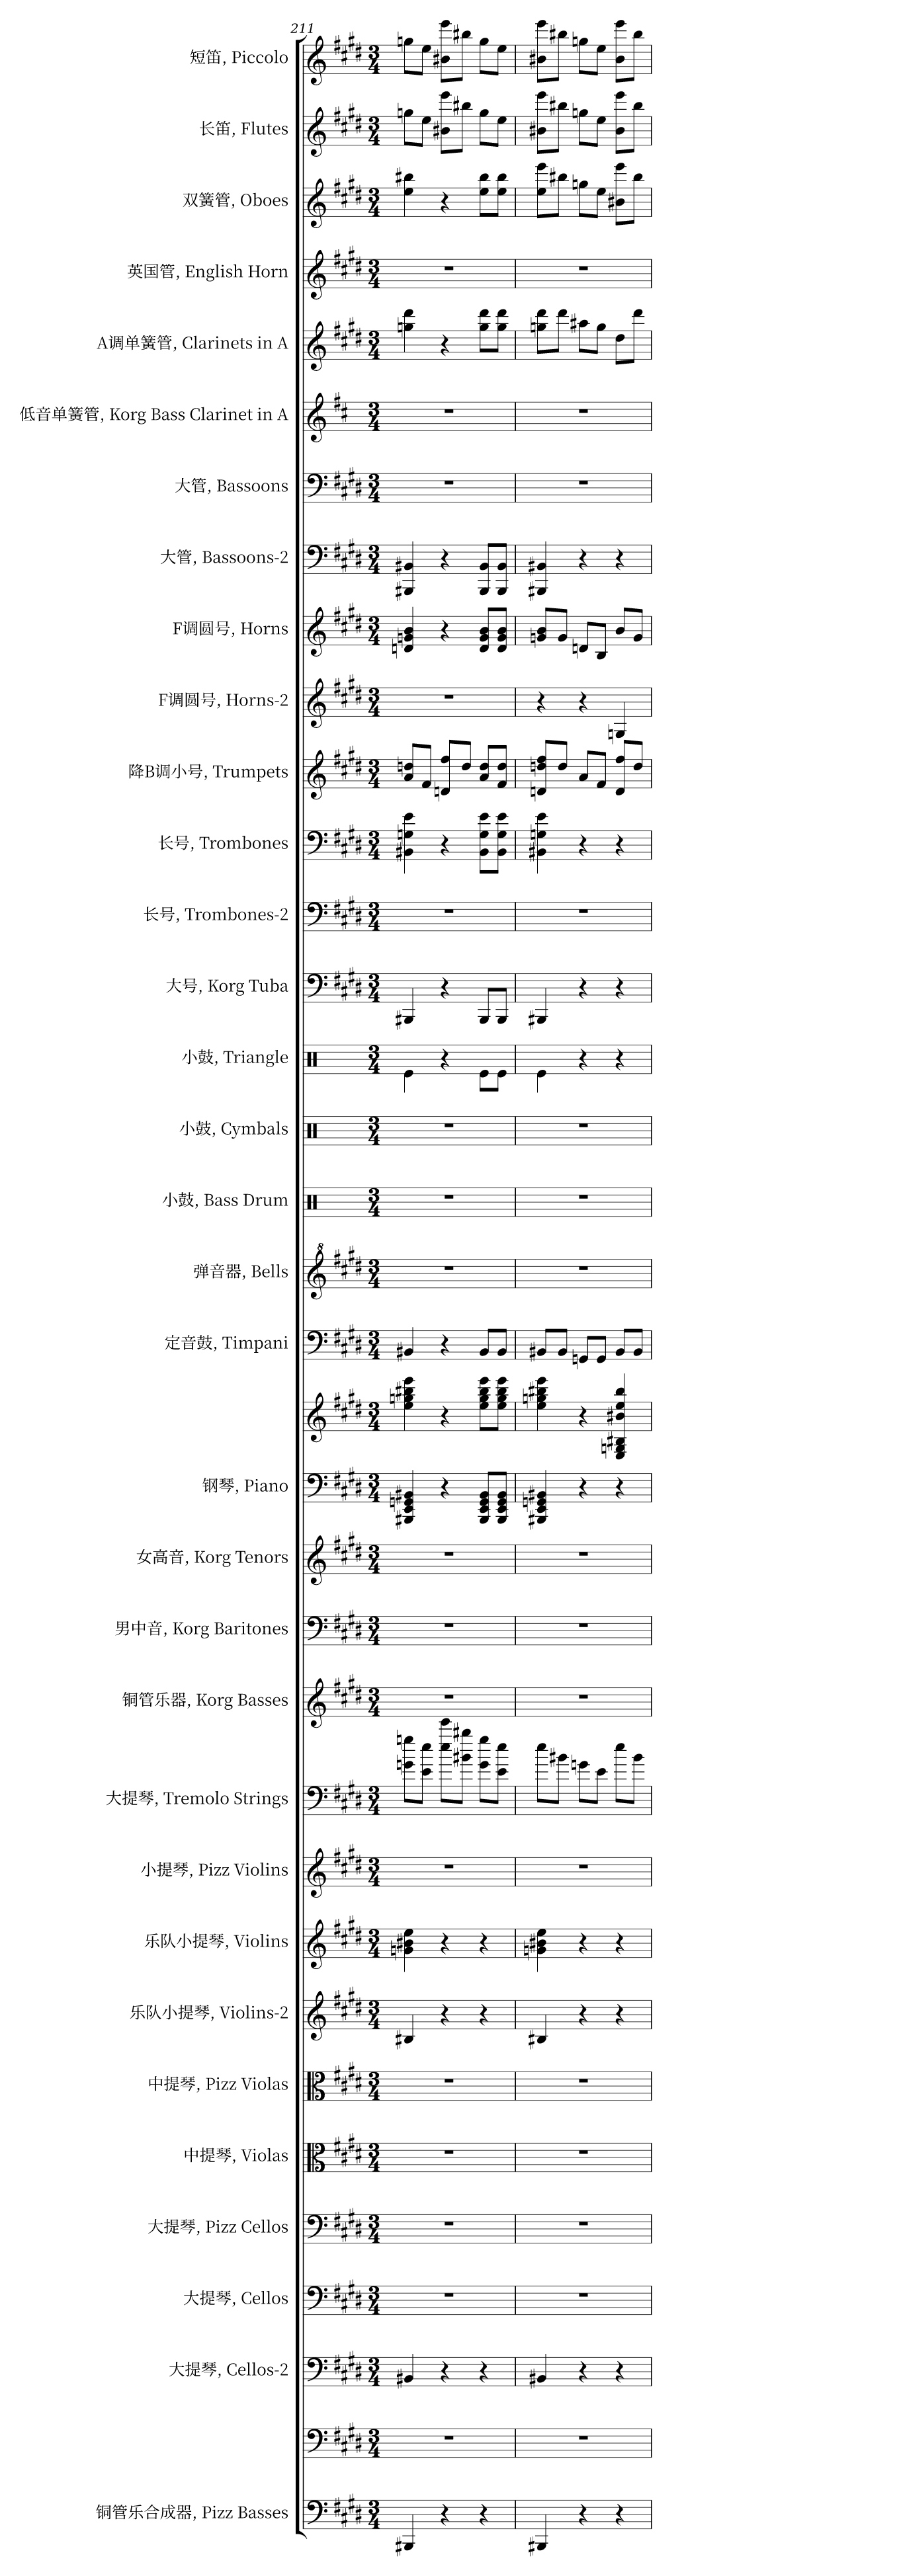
**kern	**kern	**kern	**kern	**kern	**kern	**kern	**kern	**kern	**kern	**kern	**kern	**kern	**kern	**kern	**kern	**kern	**kern	**kern	**kern	**kern	**kern	**kern	**kern	**kern	**kern	**kern	**kern	**kern	**kern	**kern	**kern	**kern	**kern	**kern
*part33	*part33	*part32	*part31	*part30	*part29	*part28	*part27	*part26	*part25	*part24	*part23	*part22	*part21	*part20	*part20	*part19	*part18	*part17	*part16	*part15	*part14	*part13	*part12	*part11	*part10	*part9	*part8	*part7	*part6	*part5	*part4	*part3	*part2	*part1
*staff35	*staff34	*staff33	*staff32	*staff31	*staff30	*staff29	*staff28	*staff27	*staff26	*staff25	*staff24	*staff23	*staff22	*staff21	*staff20	*staff19	*staff18	*staff17	*staff16	*staff15	*staff14	*staff13	*staff12	*staff11	*staff10	*staff9	*staff8	*staff7	*staff6	*staff5	*staff4	*staff3	*staff2	*staff1
*I"铜管乐合成器, Pizz Basses	*	*I"大提琴, Cellos-2	*I"大提琴, Cellos	*I"大提琴, Pizz Cellos	*I"中提琴, Violas	*I"中提琴, Pizz Violas	*I"乐队小提琴, Violins-2	*I"乐队小提琴, Violins	*I"小提琴, Pizz Violins	*I"大提琴, Tremolo Strings	*I"铜管乐器, Korg Basses	*I"男中音, Korg Baritones	*I"女高音, Korg Tenors	*I"钢琴, Piano	*	*I"定音鼓, Timpani	*I"弹音器, Bells	*I"小鼓, Bass Drum	*I"小鼓, Cymbals	*I"小鼓, Triangle	*I"大号, Korg Tuba	*I"长号, Trombones-2	*I"长号, Trombones	*I"降B调小号, Trumpets	*I"F调圆号, Horns-2	*I"F调圆号, Horns	*I"大管, Bassoons-2	*I"大管, Bassoons	*I"低音单簧管, Korg Bass Clarinet in A	*I"A调单簧管, Clarinets in A	*I"英国管, English Horn	*I"双簧管, Oboes	*I"长笛, Flutes	*I"短笛, Piccolo
*	*	*	*	*	*I'Vla.	*I'Vla.	*I'Vlns.	*I'Vlns.	*I'Vln.	*	*	*I'Bar.	*	*I'Pno.	*	*I'Timp.	*	*	*	*	*I'Tba.	*I'Tbn.	*I'Tbn.	*I'B♭ Tpt.	*I'F Hn.	*I'F Hn.	*I'Bsn.	*I'Bsn.	*I'B. Cl.	*I'A Cl.	*I'E. Hn.	*I'Ob.	*I'Fl.	*I'Picc.
*clefF4	*clefF4	*clefF4	*clefF4	*clefF4	*clefC3	*clefC3	*clefG2	*clefG2	*clefG2	*clefF4	*clefG2	*clefF4	*clefG2	*clefF4	*clefG2	*clefF4	*clefG^2	*clefX	*clefX	*clefX	*clefF4	*clefF4	*clefF4	*clefG2	*clefG2	*clefG2	*clefF4	*clefF4	*clefG2	*clefG2	*clefG2	*clefG2	*clefG2	*clefG2
*	*	*	*	*	*	*	*	*	*	*	*	*	*	*	*	*	*	*	*	*	*	*	*	*ITrd1c2	*ITrd4c7	*ITrd4c7	*	*	*ITrd8c14	*ITrd2c3	*ITrd4c7	*	*	*ITrd-7c-12
*k[f#c#g#d#]	*k[f#c#g#d#]	*k[f#c#g#d#]	*k[f#c#g#d#]	*k[f#c#g#d#]	*k[f#c#g#d#]	*k[f#c#g#d#]	*k[f#c#g#d#]	*k[f#c#g#d#]	*k[f#c#g#d#]	*k[f#c#g#d#]	*k[f#c#g#d#]	*k[f#c#g#d#]	*k[f#c#g#d#]	*k[f#c#g#d#]	*k[f#c#g#d#]	*k[f#c#g#d#]	*k[f#c#g#d#]	*k[]	*k[]	*k[]	*k[f#c#g#d#]	*k[f#c#g#d#]	*k[f#c#g#d#]	*k[f#c#]	*k[f#c#g#]	*k[f#c#g#]	*k[f#c#g#d#]	*k[f#c#g#d#]	*k[f#c#]	*k[f#c#g#d#a#e#b#]	*k[f#c#g#]	*k[f#c#g#d#]	*k[f#c#g#d#]	*k[f#c#g#d#]
*M3/4	*M3/4	*M3/4	*M3/4	*M3/4	*M3/4	*M3/4	*M3/4	*M3/4	*M3/4	*M3/4	*M3/4	*M3/4	*M3/4	*M3/4	*M3/4	*M3/4	*M3/4	*M3/4	*M3/4	*M3/4	*M3/4	*M3/4	*M3/4	*M3/4	*M3/4	*M3/4	*M3/4	*M3/4	*M3/4	*M3/4	*M3/4	*M3/4	*M3/4	*M3/4
=211	=211	=211	=211	=211	=211	=211	=211	=211	=211	=211	=211	=211	=211	=211	=211	=211	=211	=211	=211	=211	=211	=211	=211	=211	=211	=211	=211	=211	=211	=211	=211	=211	=211	=211
4BBB#X/	2.r	4BB#X/	2.r	2.r	2.r	2.r	4B#X/	4gn\ 4b#X\ 4ee\	2.r	8gn\ 8ggn\L	2.r	2.r	2.r	4BBB#X/ 4EE/ 4GGn/ 4BB#X/	4ee\ 4ggn\ 4bb#X\ 4eee\	4BB#X/	2.r	2.r	2.r	4Re\	4BBB#X/	2.r	4BB#X\ 4Gn\ 4e\	8g/ 8ccn/L	2.r	4Gn/ 4cn/ 4e/	4BBB#X/ 4BB#X/	2.r	2.r	4een\ 4bb#\	2.r	4ee\ 4bb#X\	8ggn\L	8gggn\L
.	.	.	.	.	.	.	.	.	.	8e\ 8ee\J	.	.	.	.	.	.	.	.	.	.	.	.	.	8e/J	.	.	.	.	.	.	.	.	8ee\J	8eee\J
4r	.	4r	.	.	.	.	4r	4r	.	8ee\ 8eee\L	.	.	.	4r	4r	4r	.	.	.	4r	4r	.	4r	8cn/ 8ee/L	.	4r	4r	.	.	4r	.	4r	8b#X\ 8eee\L	8bb#X\ 8eeee\L
.	.	.	.	.	.	.	.	.	.	8b#X\ 8bb#X\J	.	.	.	.	.	.	.	.	.	.	.	.	.	8cc/J	.	.	.	.	.	.	.	.	8bb#X\J	8bbb#X\J
4r	.	4r	.	.	.	.	4r	4r	.	8g\ 8gg\L	.	.	.	8BBB#/ 8EE/ 8GG/ 8BB#/L	8ee\ 8gg\ 8bb#\ 8eee\L	8BB#/L	.	.	.	8Re\L	8BBB#/L	.	8BB#\ 8G\ 8e\L	8g/ 8cc/L	.	8G/ 8c/ 8e/L	8BBB#/ 8BB#/L	.	.	8ee\ 8bb#\L	.	8ee\ 8bb#\L	8gg\L	8ggg\L
.	.	.	.	.	.	.	.	.	.	8e\ 8ee\J	.	.	.	8BBB#/ 8EE/ 8GG/ 8BB#/J	8ee\ 8gg\ 8bb#\ 8eee\J	8BB#/J	.	.	.	8Re\J	8BBB#/J	.	8BB#\ 8G\ 8e\J	8e/ 8cc/J	.	8G/ 8c/ 8e/J	8BBB#/ 8BB#/J	.	.	8ee\ 8bb#\J	.	8ee\ 8bb#\J	8ee\J	8eee\J
!!LO:PB:g=z
=212	=212	=212	=212	=212	=212	=212	=212	=212	=212	=212	=212	=212	=212	=212	=212	=212	=212	=212	=212	=212	=212	=212	=212	=212	=212	=212	=212	=212	=212	=212	=212	=212	=212	=212
4BBB#X/	2.r	4BB#X/	2.r	2.r	2.r	2.r	4B#X/	4gn\ 4b#X\ 4ee\	2.r	8ee\L	2.r	2.r	2.r	4BBB#X/ 4EE/ 4GGn/ 4BB#X/	4ee\ 4ggn\ 4bb#X\ 4eee\	8BB#X/L	2.r	2.r	2.r	4Re\	4BBB#X/	2.r	4BB#X\ 4Gn\ 4e\	8cn/ 8ccn/ 8ee/L	4r	8cn/ 8e/L	4BBB#X/ 4BB#X/	2.r	2.r	8een\ 8bb#\L	2.r	8ee\ 8eee\L	8b#X\ 8eee\L	8bb#X\ 8eeee\L
.	.	.	.	.	.	.	.	.	.	8b#X\J	.	.	.	.	.	8BB#/J	.	.	.	.	.	.	.	8cc/J	.	8c/J	.	.	.	8bb#\J	.	8bb#X\J	8bb#X\J	8bbb#X\J
4r	.	4r	.	.	.	.	4r	4r	.	8gn\L	.	.	.	4r	4r	8GGn/L	.	.	.	4r	4r	.	4r	8g/L	4r	8Gn/L	4r	.	.	8ff##X\L	.	8ggn\L	8ggn\L	8gggn\L
.	.	.	.	.	.	.	.	.	.	8e\J	.	.	.	.	.	8GG/J	.	.	.	.	.	.	.	8e/J	.	8E/J	.	.	.	8ee\J	.	8ee\J	8ee\J	8eee\J
4r	.	4r	.	.	.	.	4r	4r	.	8ee\L	.	.	.	4r	4E/ 4Gn/ 4B#X/ 4b#X/ 4ee/ 4bb#/	8BB#/L	.	.	.	4r	4r	.	4r	8c/ 8ee/L	4Cn/	8e/L	4r	.	.	8b#\L	.	8b#X\ 8eee\L	8b#\ 8eee\L	8bb#\ 8eeee\L
.	.	.	.	.	.	.	.	.	.	8b#\J	.	.	.	.	.	8BB#/J	.	.	.	.	.	.	.	8cc/J	.	8c/J	.	.	.	8bb#\J	.	8bb#\J	8bb#\J	8bbb#\J
=	=	=	=	=	=	=	=	=	=	=	=	=	=	=	=	=	=	=	=	=	=	=	=	=	=	=	=	=	=	=	=	=	=	=
*-	*-	*-	*-	*-	*-	*-	*-	*-	*-	*-	*-	*-	*-	*-	*-	*-	*-	*-	*-	*-	*-	*-	*-	*-	*-	*-	*-	*-	*-	*-	*-	*-	*-	*-
